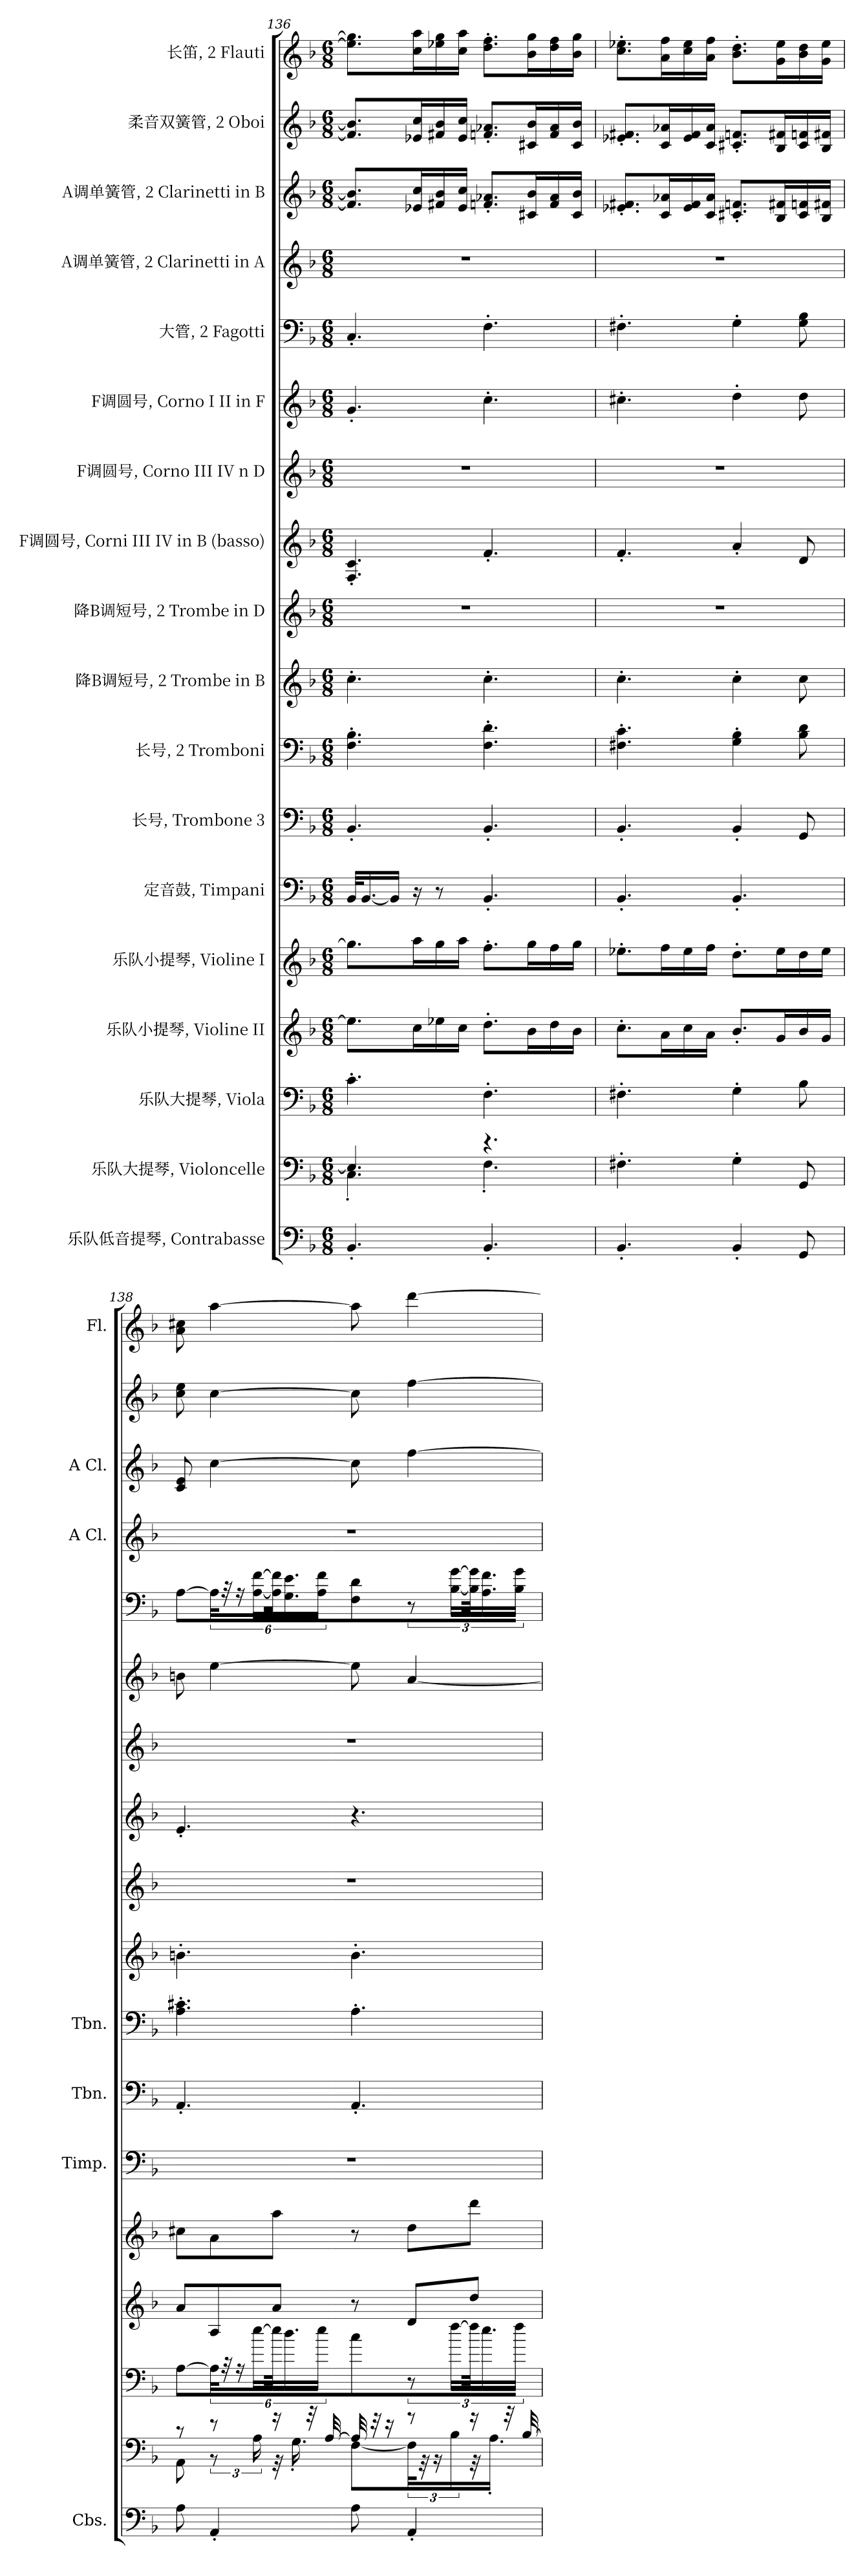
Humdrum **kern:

**kern	**kern	**kern	**kern	**kern	**kern	**kern	**kern	**kern	**kern	**kern	**kern	**kern	**kern	**kern	**kern	**kern	**kern
*part18	*part17	*part16	*part15	*part14	*part13	*part12	*part11	*part10	*part9	*part8	*part7	*part6	*part5	*part4	*part3	*part2	*part1
*staff18	*staff17	*staff16	*staff15	*staff14	*staff13	*staff12	*staff11	*staff10	*staff9	*staff8	*staff7	*staff6	*staff5	*staff4	*staff3	*staff2	*staff1
*I"乐队低音提琴, Contrabasse	*I"乐队大提琴, Violoncelle	*I"乐队大提琴, Viola	*I"乐队小提琴, Violine II	*I"乐队小提琴, Violine I	*I"定音鼓, Timpani	*I"长号, Trombone 3	*I"长号, 2 Tromboni	*I"降B调短号, 2 Trombe in B	*I"降B调短号, 2 Trombe in D	*I"F调圆号, Corni III IV in B (basso)	*I"F调圆号, Corno III IV n D	*I"F调圆号, Corno I II in F	*I"大管, 2 Fagotti	*I"A调单簧管, 2 Clarinetti in A	*I"A调单簧管, 2 Clarinetti in B	*I"柔音双簧管, 2 Oboi	*I"长笛, 2 Flauti
*I'Cbs.	*	*	*	*	*I'Timp.	*I'Tbn.	*I'Tbn.	*	*	*	*	*	*	*I'A Cl.	*I'A Cl.	*	*I'Fl.
*clefF4	*clefF4	*clefF4	*clefG2	*clefG2	*clefF4	*clefF4	*clefF4	*clefG2	*clefG2	*clefG2	*clefG2	*clefG2	*clefF4	*clefG2	*clefG2	*clefG2	*clefG2
*ITrd7c12	*	*	*	*	*	*	*	*ITrd1c2	*ITrd1c2	*ITrd4c7	*ITrd4c7	*ITrd4c7	*	*ITrd2c3	*ITrd2c3	*ITrd2c3	*
*k[b-]	*k[b-]	*k[b-]	*k[b-]	*k[b-]	*k[b-]	*k[b-]	*k[b-]	*k[b-e-a-]	*k[b-e-a-]	*k[b-e-]	*k[b-e-]	*k[b-e-]	*k[b-]	*k[f#c#]	*k[f#c#]	*k[f#c#]	*k[b-]
*M6/8	*M6/8	*M6/8	*M6/8	*M6/8	*M6/8	*M6/8	*M6/8	*M6/8	*M6/8	*M6/8	*M6/8	*M6/8	*M6/8	*M6/8	*M6/8	*M6/8	*M6/8
*MM94	*MM94	*MM94	*MM94	*MM94	*MM94	*MM94	*MM94	*MM94	*MM94	*MM94	*MM94	*MM94	*MM94	*MM94	*MM94	*MM94	*MM94
=136	=136	=136	=136	=136	=136	=136	=136	=136	=136	=136	=136	=136	=136	=136	=136	=136	=136
*	*^	*	*	*	*	*	*	*	*	*	*	*	*	*	*	*	*
4.BBB-'/	4.E-/]	4.C'\	4.c'\	8.ee-\L]	8.gg\L]	32BB-/KLL	4.BB-'/	4.F\' 4.B-\'	4.b-'\	2.r	4.BB-/' 4.F/'	2.r	4.c'/	4.C'/	2.r	8.d#/] 8.g/]L	8.d#/] 8.g/]L	8.ee-\] 8.gg\]L
.	.	.	.	.	.	[16.BB-/	.	.	.	.	.	.	.	.	.	.	.	.
.	.	.	.	.	.	16BB-/JJ]	.	.	.	.	.	.	.	.	.	.	.	.
.	.	.	.	16cc\L	16aa\L	16r	.	.	.	.	.	.	.	.	.	16cn/ 16a/L	16cn/ 16a/L	16cc\ 16aa\L
.	.	.	.	16ee-X\	16gg\	8r	.	.	.	.	.	.	.	.	.	16d#X/ 16g/	16d#X/ 16g/	16ee-X\ 16gg\
.	.	.	.	16cc\JJ	16aa\JJ	.	.	.	.	.	.	.	.	.	.	16c/ 16a/JJ	16c/ 16a/JJ	16cc\ 16aa\JJ
*	*	*	*	*	*	*	*	*	*	*	*	*	*	*	*	*	*	*MM95
4.BBB-'/	4.r	4.F'\	4.F'\	8.dd'\L	8.ff'\L	4.BB-'/	4.BB-'/	4.F\' 4.d\'	4.b-'\	.	4.B-'/	.	4.f'\	4.F'\	.	8.dn/' 8.fn/'L	8.dn/' 8.fn/'L	8.dd\' 8.ff\'L
.	.	.	.	16b-\L	16gg\L	.	.	.	.	.	.	.	.	.	.	16A#X/ 16g/L	16A#X/ 16g/L	16b-\ 16gg\L
.	.	.	.	16dd\	16ff\	.	.	.	.	.	.	.	.	.	.	16d/ 16f/	16d/ 16f/	16dd\ 16ff\
.	.	.	.	16b-\JJ	16gg\JJ	.	.	.	.	.	.	.	.	.	.	16A#/ 16g/JJ	16A#/ 16g/JJ	16b-\ 16gg\JJ
*	*v	*v	*	*	*	*	*	*	*	*	*	*	*	*	*	*	*	*
!!LO:PB:g=z
=137	=137	=137	=137	=137	=137	=137	=137	=137	=137	=137	=137	=137	=137	=137	=137	=137	=137
*	*	*	*	*	*	*	*	*	*	*	*	*	*	*	*	*	*MM94
4.BBB-'/	4.F#X'\	4.F#X'\	8.cc'\L	8.ee-X'\L	4.BB-'/	4.BB-'/	4.F#X\' 4.c\'	4.b-'\	2.r	4.B-'/	2.r	4.f#X'\	4.F#X'\	2.r	8.cn/' 8.d#X/'L	8.cn/' 8.d#X/'L	8.cc\' 8.ee-X\'L
.	.	.	16a\L	16ff\L	.	.	.	.	.	.	.	.	.	.	16A/ 16fn/L	16A/ 16fn/L	16a\ 16ff\L
.	.	.	16cc\	16ee-\	.	.	.	.	.	.	.	.	.	.	16c/ 16d#/	16c/ 16d#/	16cc\ 16ee-\
.	.	.	16a\JJ	16ff\JJ	.	.	.	.	.	.	.	.	.	.	16A/ 16f/JJ	16A/ 16f/JJ	16a\ 16ff\JJ
*	*	*	*	*	*	*	*	*	*	*	*	*	*	*	*	*	*MM95
4BBB-'/	4G'\	4G'\	8.b-'/L	8.dd'\L	4.BB-'/	4BB-'/	4G\' 4B-\'	4b-'\	.	4d'/	.	4g'\	4G'\	.	8.A#X/' 8.dn/'L	8.A#X/' 8.dn/'L	8.b-\' 8.dd\'L
.	.	.	16g/L	16ee-\L	.	.	.	.	.	.	.	.	.	.	16G/ 16d#X/L	16G/ 16d#X/L	16g\ 16ee-\L
8GGG/	8GG/	8B-\	16b-/	16dd\	.	8GG/	8B-\ 8d\	8b-\	.	8G/	.	8g\	8G\ 8B-\	.	16A#/ 16dn/	16A#/ 16dn/	16b-\ 16dd\
.	.	.	16g/JJ	16ee-\JJ	.	.	.	.	.	.	.	.	.	.	16G/ 16d#X/JJ	16G/ 16d#X/JJ	16g\ 16ee-\JJ
=138	=138	=138	=138	=138	=138	=138	=138	=138	=138	=138	=138	=138	=138	=138	=138	=138	=138
*	*	*	*	*	*	*	*	*	*	*	*	*	*	*	*	*	*MM94
*	*^	*	*	*	*	*	*	*	*	*	*	*	*	*	*	*	*
8AA\	8r	8AA\	[8A\L	8a/L	8cc#X\L	2.r	4.AA'/	4.A\' 4.c#X\'	4.an'\	2.r	4.A'/	2.r	8en\	[8A\L	2.r	8A/ 8c#/	8a\ 8cc#\	8a\ 8cc#X\
*	*	*	*	*	*	*	*	*	*	*	*	*	*	*	*	*	*	*MM104
4AAA'/	8r	12r	48A\Jkk]	8A/	8a\	.	.	.	.	.	.	.	[4a\	48A\Jkk]	.	[4a\	[4a\	[4aa\
.	.	.	48r	.	.	.	.	.	.	.	.	.	.	48r	.	.	.	.
.	.	.	24r	.	.	.	.	.	.	.	.	.	.	24r	.	.	.	.
.	.	24A\	[24ee\LL	.	.	.	.	.	.	.	.	.	.	[24A\ [24f\LL	.	.	.	.
*	*	*	*Xbrackettup	*	*	*	*	*	*	*	*	*	*	*Xbrackettup	*	*	*	*
.	16r	32r	48ee\K]	8a/J	8aa\J	.	.	.	.	.	.	.	.	48A\] 48f\]K	.	.	.	.
.	.	.	24.dd\	.	.	.	.	.	.	.	.	.	.	24.G\ 24.e\	.	.	.	.
.	.	16.G'\	.	.	.	.	.	.	.	.	.	.	.	.	.	.	.	.
.	32r	.	.	.	.	.	.	.	.	.	.	.	.	.	.	.	.	.
.	.	.	24ee\JJ	.	.	.	.	.	.	.	.	.	.	24A\ 24f\JJ	.	.	.	.
.	[32A/	.	.	.	.	.	.	.	.	.	.	.	.	.	.	.	.	.
*	*	*	*	*	*	*	*	*	*	*	*	*	*	*	*	*	*	*MM95
8AA\	32A/]	[8F\L	8cc\	8r	8r	.	4.AA'/	4.A'\	4.a'\	.	4.r	.	8a\]	8F\ 8d\	.	8a\]	8a\]	8aa\]
.	32r	.	.	.	.	.	.	.	.	.	.	.	.	.	.	.	.	.
.	16r	.	.	.	.	.	.	.	.	.	.	.	.	.	.	.	.	.
*	*	*	*brackettup	*	*	*	*	*	*	*	*	*	*	*brackettup	*	*	*	*
*	*	*	*	*	*	*	*	*	*	*	*	*	*	*	*	*	*	*MM104
4AAA'/	8r	48F\Jkk]	12r	8d/L	8dd\L	.	.	.	.	.	.	.	[4d/	12r	.	[4dd\	[4dd\	[4ddd\
.	.	48r	.	.	.	.	.	.	.	.	.	.	.	.	.	.	.	.
.	.	24r	.	.	.	.	.	.	.	.	.	.	.	.	.	.	.	.
.	.	24B-\	[24ff\LL	.	.	.	.	.	.	.	.	.	.	[24B-\ [24g\LL	.	.	.	.
*	*	*	*Xbrackettup	*	*	*	*	*	*	*	*	*	*	*Xbrackettup	*	*	*	*
.	16r	32r	48ff\K]	8dd/J	8ddd\J	.	.	.	.	.	.	.	.	48B-\] 48g\]K	.	.	.	.
.	.	.	24.ee\	.	.	.	.	.	.	.	.	.	.	24.A\ 24.f\	.	.	.	.
.	.	16.A'\	.	.	.	.	.	.	.	.	.	.	.	.	.	.	.	.
.	32r	.	.	.	.	.	.	.	.	.	.	.	.	.	.	.	.	.
.	.	.	24ff\JJ	.	.	.	.	.	.	.	.	.	.	24B-\ 24g\JJ	.	.	.	.
.	[32B-/	.	.	.	.	.	.	.	.	.	.	.	.	.	.	.	.	.
*	*v	*v	*	*	*	*	*	*	*	*	*	*	*	*	*	*	*	*
=	=	=	=	=	=	=	=	=	=	=	=	=	=	=	=	=	=
*-	*-	*-	*-	*-	*-	*-	*-	*-	*-	*-	*-	*-	*-	*-	*-	*-	*-
